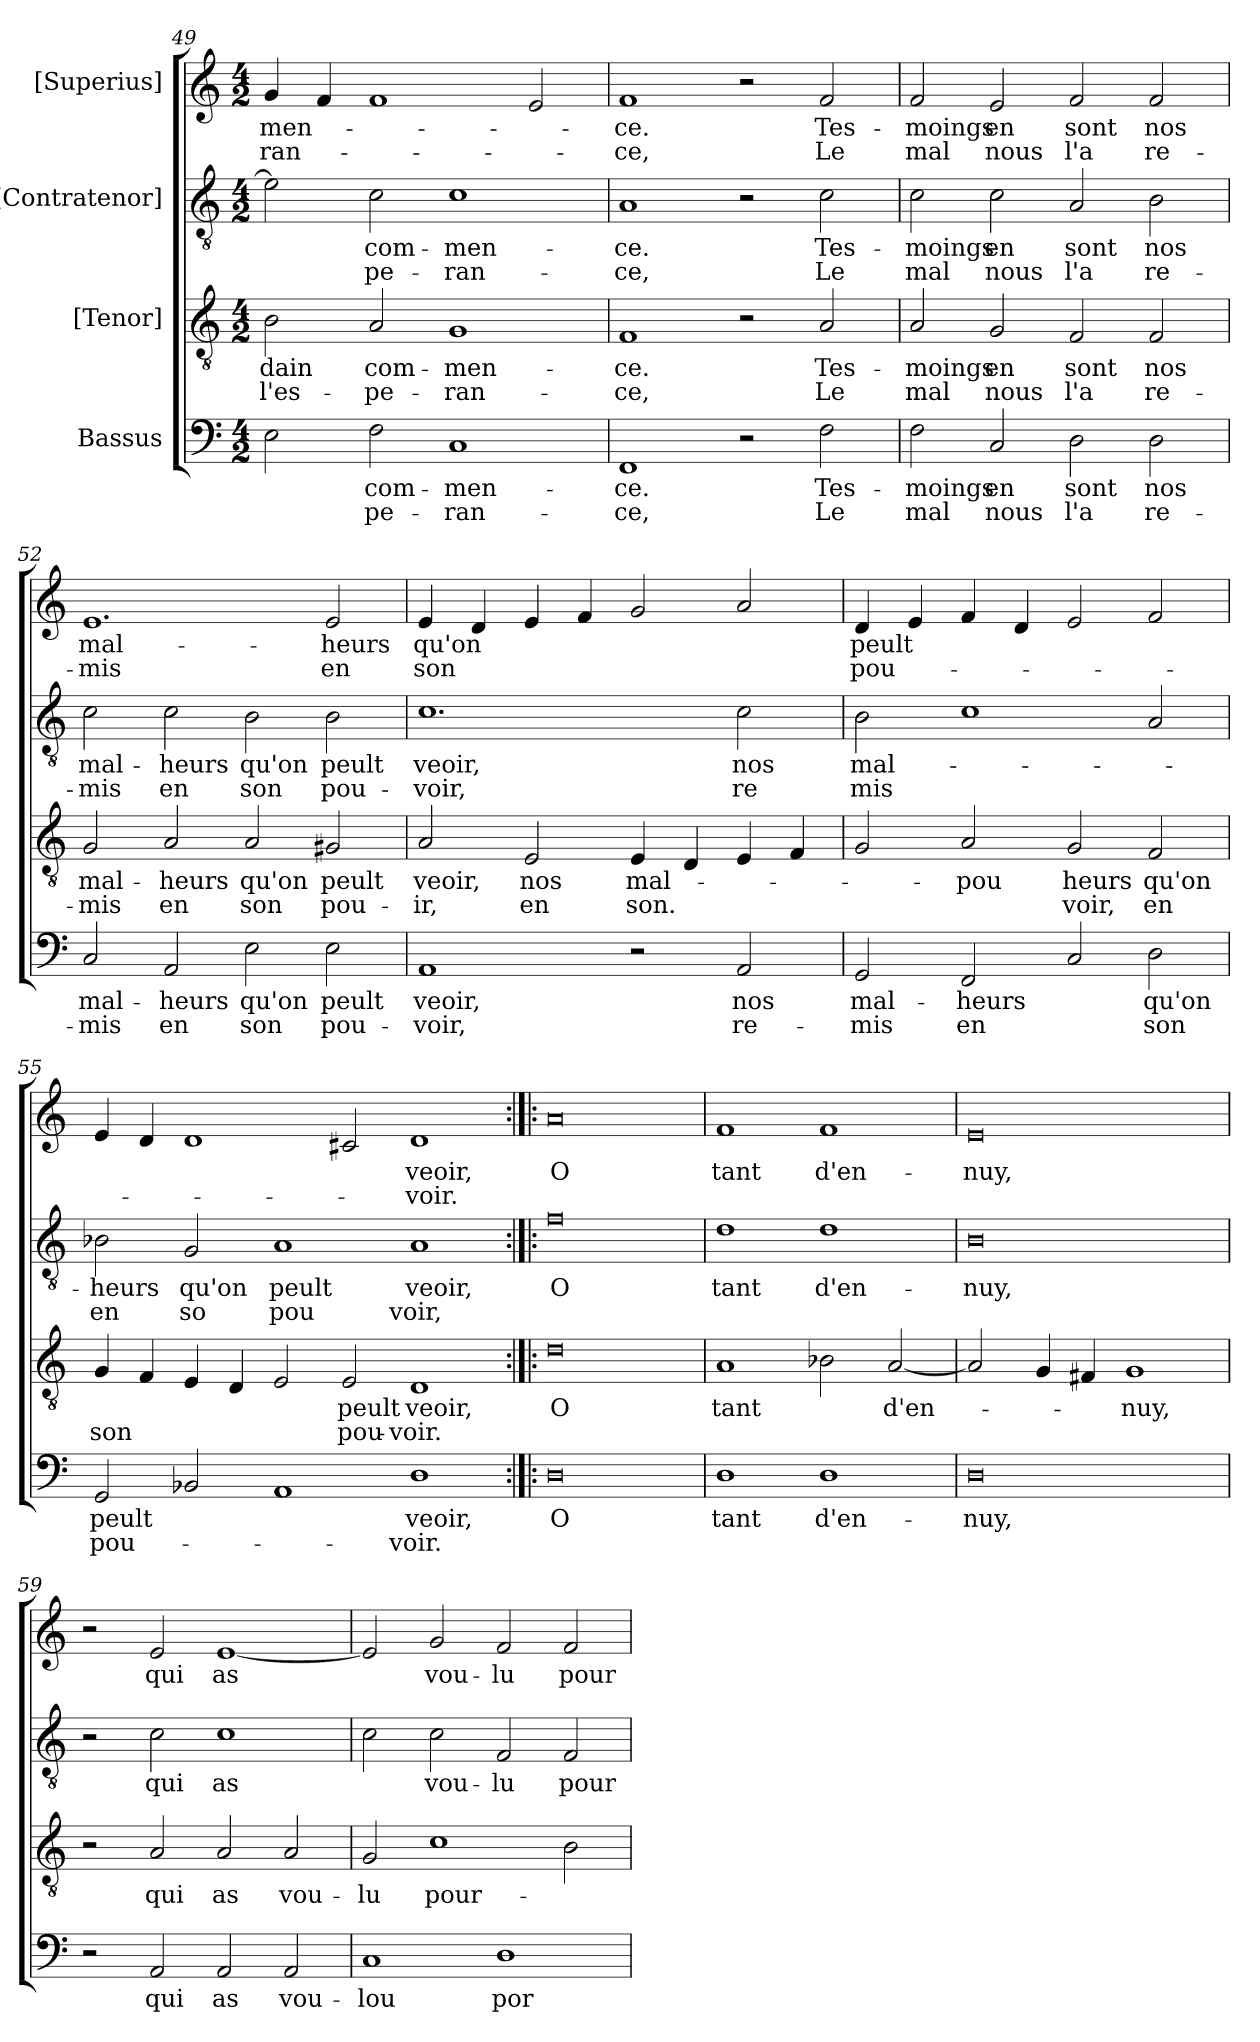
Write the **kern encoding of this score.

**kern	**text	**text	**kern	**text	**text	**kern	**text	**text	**kern	**text	**text
*part4	*part4	*part4	*part3	*part3	*part3	*part2	*part2	*part2	*part1	*part1	*part1
*staff4	*staff4	*staff4	*staff3	*staff3	*staff3	*staff2	*staff2	*staff2	*staff1	*staff1	*staff1
*I"Bassus	*	*	*I"[Tenor]	*	*	*I"[Contratenor]	*	*	*I"[Superius]	*	*
*clefF4	*	*	*clefGv2	*	*	*clefGv2	*	*	*clefG2	*	*
*k[]	*	*	*k[]	*	*	*k[]	*	*	*k[]	*	*
*M4/2	*	*	*M4/2	*	*	*M4/2	*	*	*M4/2	*	*
=49	=49	=49	=49	=49	=49	=49	=49	=49	=49	=49	=49
2E\	.	.	2B\	-dain	l'es-	2e\]	.	.	4g/	men-	ran-
.	.	.	.	.	.	.	.	.	4f/	.	.
2F\	com-	-pe-	2A/	com-	-pe-	2c\	com-	-pe-	1f/	.	.
1C\	-men-	-ran-	1G/	-men-	-ran-	1c/	-men-	-ran-	.	.	.
.	.	.	.	.	.	.	.	.	2e/	.	.
=50	=50	=50	=50	=50	=50	=50	=50	=50	=50	=50	=50
1FF\	-ce.	-ce,	1F/	-ce.	-ce,	1A/	-ce.	-ce,	1f/	-ce.	-ce,
2r	.	.	2r	.	.	2r	.	.	2r	.	.
2F\	Tes-	Le	2A/	Tes-	Le	2c\	Tes-	Le	2f/	Tes-	Le
=51	=51	=51	=51	=51	=51	=51	=51	=51	=51	=51	=51
2F\	-moings	mal	2A/	-moings	mal	2c\	-moings	mal	2f/	-moings	mal
2C/	en	nous	2G/	en	nous	2c\	en	nous	2e/	en	nous
2D\	sont	l'a	2F/	sont	l'a	2A/	sont	l'a	2f/	sont	l'a
2D\	nos	re-	2F/	nos	re-	2B\	nos	re-	2f/	nos	re-
=52	=52	=52	=52	=52	=52	=52	=52	=52	=52	=52	=52
2C/	mal-	-mis	2G/	mal-	-mis	2c\	mal-	-mis	1.e/	mal-	-mis
2AA/	-heurs	en	2A/	-heurs	en	2c\	-heurs	en	.	.	.
2E\	qu'on	son	2A/	qu'on	son	2B\	qu'on	son	.	.	.
2E\	peult	pou-	2G#X/	peult	pou-	2B\	peult	pou-	2e/	-heurs	en
=53	=53	=53	=53	=53	=53	=53	=53	=53	=53	=53	=53
1AA\	veoir,	-voir,	2A/	veoir,	-ir,	1.c/	veoir,	-voir,	4e/	qu'on	son
.	.	.	.	.	.	.	.	.	4d/	.	.
.	.	.	2E/	nos	en	.	.	.	4e/	.	.
.	.	.	.	.	.	.	.	.	4f/	.	.
2r	.	.	4E/	mal-	son.	.	.	.	2g/	.	.
.	.	.	4D/	.	.	.	.	.	.	.	.
2AA/	nos	re-	4E/	.	.	2c\	nos	re	2a/	.	.
.	.	.	4F/	.	.	.	.	.	.	.	.
=54	=54	=54	=54	=54	=54	=54	=54	=54	=54	=54	=54
2GG/	mal-	-mis	2G/	.	.	2B\	mal-	mis	4d/	peult	pou-
.	.	.	.	.	.	.	.	.	4e/	.	.
2FF/	-heurs	en	2A/	-pou	.	1c/	.	.	4f/	.	.
.	.	.	.	.	.	.	.	.	4d/	.	.
2C/	.	.	2G/	heurs	voir,	.	.	.	2e/	.	.
2D\	qu'on	son	2F/	qu'on	en	2A/	.	.	2f/	.	.
=55	=55	=55	=55	=55	=55	=55	=55	=55	=55	=55	=55
2GG/	peult	pou-	4G/	.	son	2B-X\	-heurs	en	4e/	.	.
.	.	.	4F/	.	.	.	.	.	4d/	.	.
2BB-X/	.	.	4E/	.	.	2G/	qu'on	so	1d/	.	.
.	.	.	4D/	.	.	.	.	.	.	.	.
1AA/	.	.	2E/	.	.	1A/	peult	pou	.	.	.
.	.	.	2E/	peult	pou-	.	.	.	2c#X/	.	.
1D\	veoir,	-voir.	1D/	veoir,	-voir.	1A/	veoir,	voir,	1d/	veoir,	-voir.
=56:|!|:	=56:|!|:	=56:|!|:	=56:|!|:	=56:|!|:	=56:|!|:	=56:|!|:	=56:|!|:	=56:|!|:	=56:|!|:	=56:|!|:	=56:|!|:
0D/	O	.	0d/	O	.	0f/	O	.	0a\	O	.
=57	=57	=57	=57	=57	=57	=57	=57	=57	=57	=57	=57
1D/	tant	.	1A/	tant	.	1d/	tant	.	1f/	tant	.
1D/	d'en-	.	2B-X\	.	.	1d/	d'en-	.	1f/	d'en-	.
.	.	.	[2A/	d'en-	.	.	.	.	.	.	.
=58	=58	=58	=58	=58	=58	=58	=58	=58	=58	=58	=58
0D\	-nuy,	.	2A/]	.	.	0B\	-nuy,	.	0e/	-nuy,	.
.	.	.	4G/	.	.	.	.	.	.	.	.
.	.	.	4F#X/	.	.	.	.	.	.	.	.
.	.	.	1G/	-nuy,	.	.	.	.	.	.	.
=59	=59	=59	=59	=59	=59	=59	=59	=59	=59	=59	=59
2r	.	.	2r	.	.	2r	.	.	2r	.	.
2AA/	qui	.	2A/	qui	.	2c\	qui	.	2e/	qui	.
2AA/	as	.	2A/	as	.	1c/	as	.	[1e/	as	.
2AA/	vou-	.	2A/	vou-	.	.	.	.	.	.	.
=60	=60	=60	=60	=60	=60	=60	=60	=60	=60	=60	=60
1C\	-lou	.	2G/	-lu	.	2c\	.	.	2e/]	.	.
.	.	.	1c/	pour-	.	2c\	vou-	.	2g/	vou-	.
1D/	por-	.	.	.	.	2F/	-lu	.	2f/	-lu	.
.	.	.	2B\	.	.	2F/	pour-	.	2f/	pour-	.
=	=	=	=	=	=	=	=	=	=	=	=
*-	*-	*-	*-	*-	*-	*-	*-	*-	*-	*-	*-
